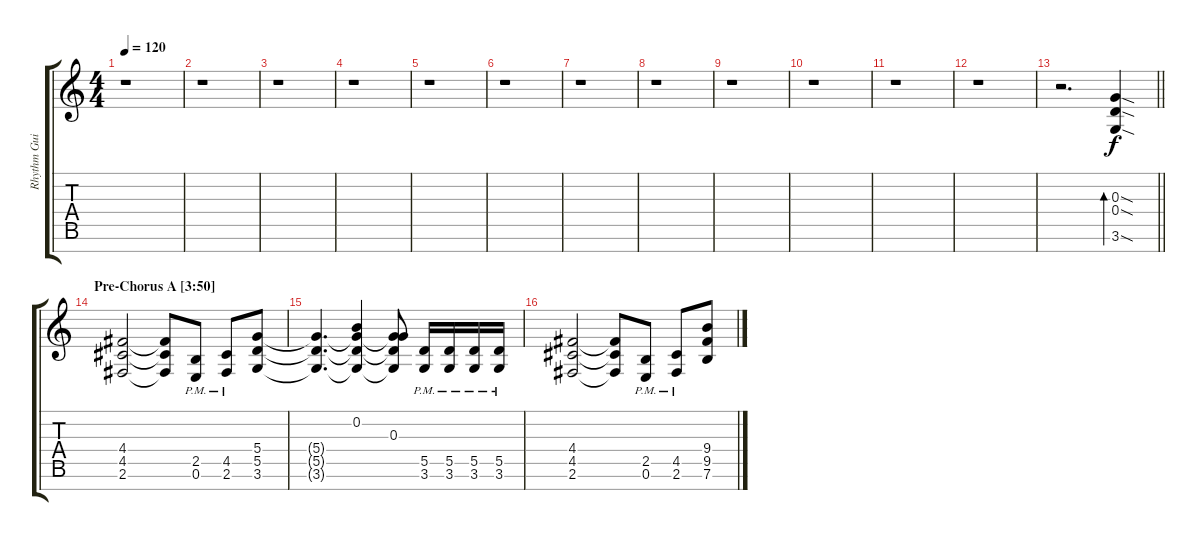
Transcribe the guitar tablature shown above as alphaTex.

\track ("Rhythm Guitar I" "Rhythm Gui") {instrument distortionguitar}
\staff {score tabs}
\tuning (E4 B3 G3 D3 A2 E2 B1) {hide}
\ts (4 4)
\tempo 120
\clef g2
\ks c
r.1{dy f} |
r.1 |
r.1 |
r.1 |
r.1 |
r.1 |
r.1 |
r.1 |
r.1 |
r.1 |
r.1 |
r.1 |
\barLineRight lightlight
r.2{d} (0.3{sod} 0.4{sod} 3.6{sod}).4{bd 60} |
\section ("" "Pre-Chorus A [3:50]")
(4.4 4.5 2.6).2 (4.4{t} 4.5{t} 2.6{t}).8 (2.5{pm} 0.6{pm}).8 (4.5{pm} 2.6{pm}).8 (5.4 5.5 3.6).8 |
(5.4{t} 5.5{t} 3.6{t}).4{d} (0.2 5.4{t} 5.5{t} 3.6{t}).4 (0.3 5.4{t} 5.5{t} 3.6{t}).8 (5.5{pm} 3.6{pm}).16 (5.5{pm} 3.6{pm}).16 (5.5{pm} 3.6{pm}).16 (5.5{pm} 3.6{pm}).16 |
(4.4 4.5 2.6).2 (4.4{t} 4.5{t} 2.6{t}).8 (2.5{pm} 0.6{pm}).8 (4.5{pm} 2.6{pm}).8 (9.4 9.5 7.6).8
